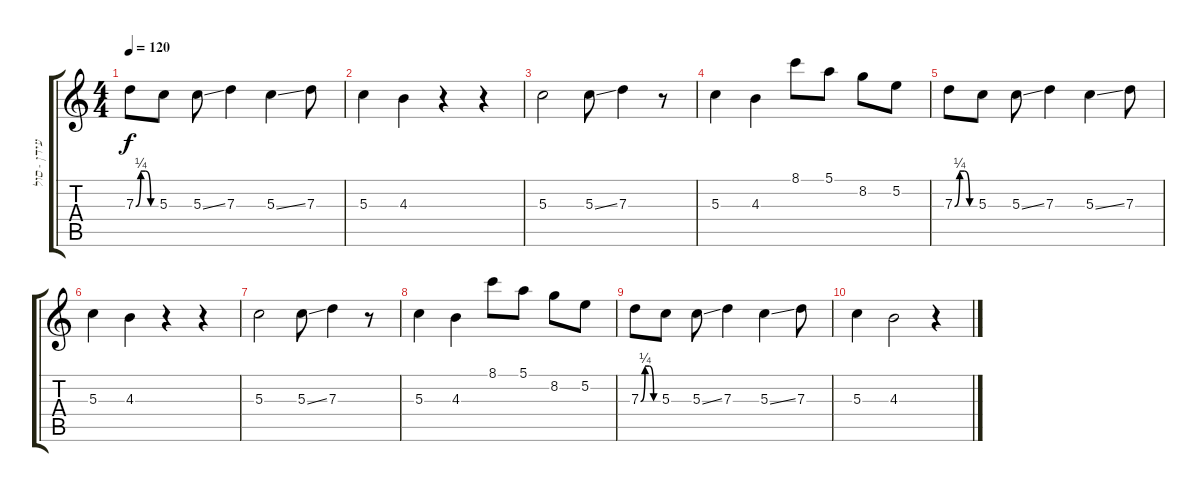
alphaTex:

\track ("עידן - סולו" "עידן - סול") {instrument distortionguitar}
\staff {score tabs}
\tuning (E4 B3 G3 D3 A2 E2) {hide}
\ts (4 4)
\tempo 120
\clef g2
\ks c
7.3{be (custom 0 0 15 1 30 1 45 0 60 0)}.8{dy f} 5.3.8 5.3{ss}.8 7.3.4 5.3{ss}.4 7.3.8 |
5.3.4 4.3.4 r.4 r.4 |
5.3.2 5.3{ss}.8 7.3.4 r.8 |
5.3.4 4.3.4 8.1.8 5.1.8 8.2.8 5.2.8 |
7.3{be (custom 0 0 15 1 30 1 45 0 60 0)}.8 5.3.8 5.3{ss}.8 7.3.4 5.3{ss}.4 7.3.8 |
5.3.4 4.3.4 r.4 r.4 |
5.3.2 5.3{ss}.8 7.3.4 r.8 |
5.3.4 4.3.4 8.1.8 5.1.8 8.2.8 5.2.8 |
7.3{be (custom 0 0 15 1 30 1 45 0 60 0)}.8 5.3.8 5.3{ss}.8 7.3.4 5.3{ss}.4 7.3.8 |
5.3.4 4.3.2 r.4
